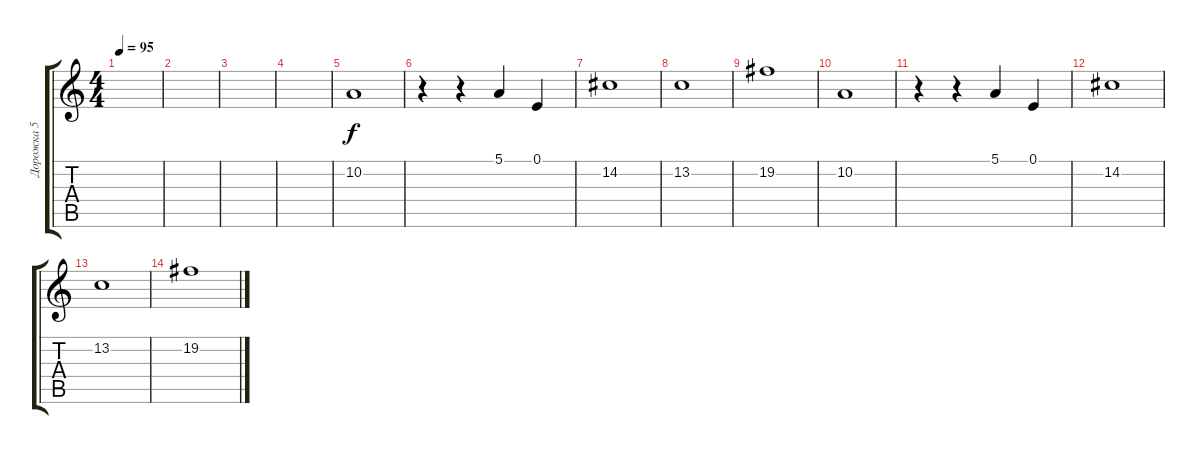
\track ("Дорожка 5" "Дорожка 5") {instrument stringensemble1}
\staff {score tabs}
\tuning (E4 B3 G3 D3 A2 E2) {hide}
\ts (4 4)
\tempo 95
\clef g2
\ks c
|
|
|
|
10.2.1 |
r.4 r.4 5.1.4 0.1.4 |
14.2.1 |
13.2.1 |
19.2.1 |
10.2.1 |
r.4 r.4 5.1.4 0.1.4 |
14.2.1 |
13.2.1 |
19.2.1
